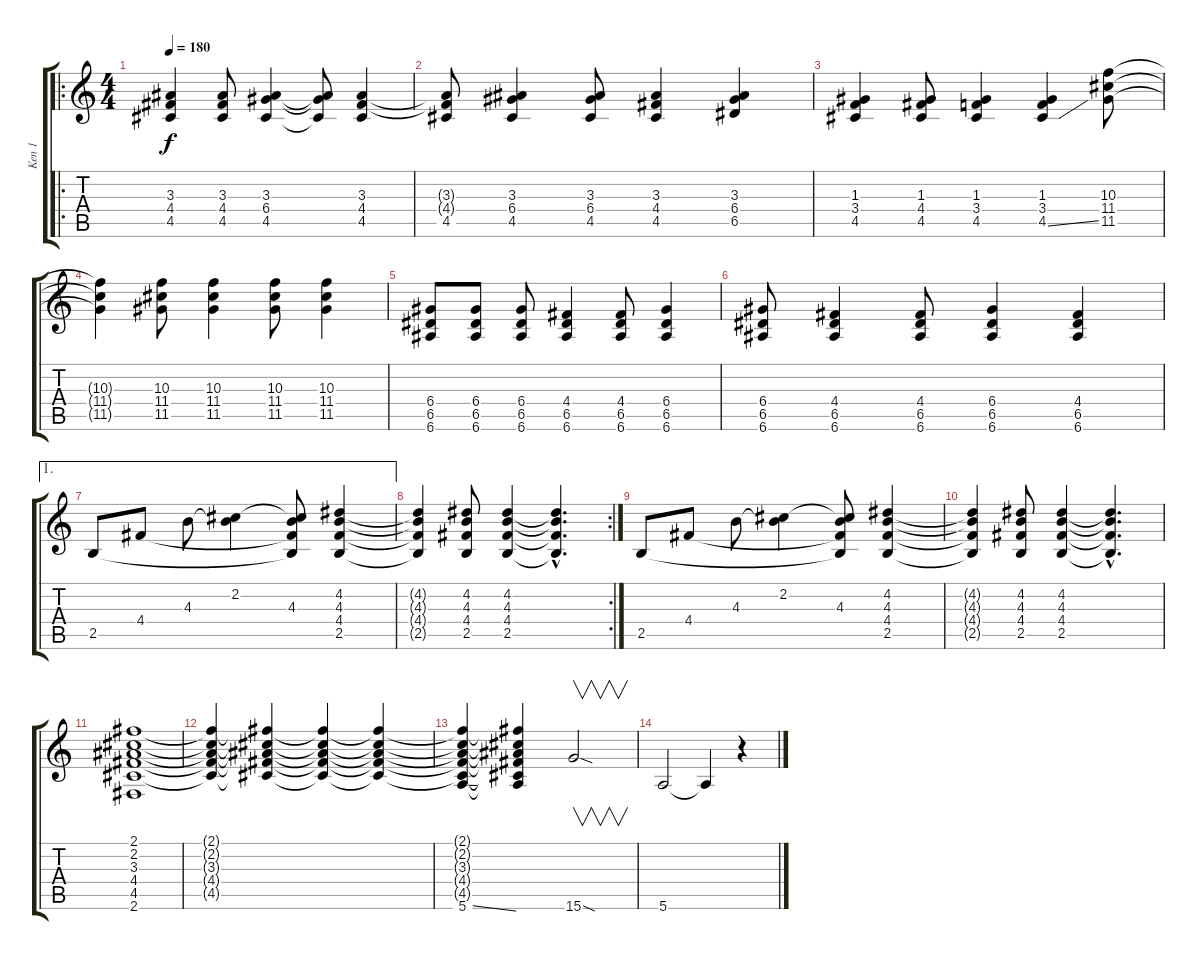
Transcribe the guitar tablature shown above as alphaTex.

\track ("Ken 1" "Ken 1") {instrument distortionguitar}
\staff {score tabs}
\tuning (E4 B3 G3 D3 A2 E2) {hide}
\ro
\ts (4 4)
\tempo 180
\clef g2
\ks c
(3.3 4.4 4.5).4{dy f} (3.3 4.4 4.5).8 (3.3 6.4 4.5).4 (3.3{t} 6.4{t} 4.5{t}).8 (3.3 4.4 4.5).4 |
(3.3{t} 4.4{t} 4.5).8 (3.3 6.4 4.5).4 (3.3 6.4 4.5).8 (3.3 4.4 4.5).4 (3.3 6.4 6.5).4 |
(1.3 3.4 4.5).4 (1.3 4.4 4.5).8 (1.3 3.4 4.5).4 (1.3 3.4 4.5{ss}).4 (10.3 11.4 11.5).8 |
(10.3{t} 11.4{t} 11.5{t}).4 (10.3 11.4 11.5).8 (10.3 11.4 11.5).4 (10.3 11.4 11.5).8 (10.3 11.4 11.5).4 |
(6.4 6.5 6.6).8 (6.4 6.5 6.6).8 (6.4 6.5 6.6).8 (4.4 6.5 6.6).4 (4.4 6.5 6.6).8 (6.4 6.5 6.6).4 |
(6.4 6.5 6.6).8 (4.4 6.5 6.6).4 (4.4 6.5 6.6).8 (6.4 6.5 6.6).4 (4.4 6.5 6.6).4 |
\ae 1
2.5.8 4.4.8 4.3.8 (2.2 4.3{t}).4 (2.2{t} 4.3 4.4{t} 2.5{t}).8 (4.2 4.3 4.4 2.5).4 |
\rc 2
(4.2{t} 4.3{t} 4.4{t} 2.5{t}).4 (4.2 4.3 4.4 2.5).8 (4.2 4.3 4.4 2.5).4 (4.2{hac t} 4.3{hac t} 4.4{hac t} 2.5{hac t}).4{d} |
2.5.8 4.4.8 4.3.8 (2.2 4.3{t}).4 (2.2{t} 4.3 4.4{t} 2.5{t}).8 (4.2 4.3 4.4 2.5).4 |
(4.2{t} 4.3{t} 4.4{t} 2.5{t}).4 (4.2 4.3 4.4 2.5).8 (4.2 4.3 4.4 2.5).4 (4.2{hac t} 4.3{hac t} 4.4{hac t} 2.5{hac t}).4{d} |
(2.1 2.2 3.3 4.4 4.5 2.6).1 |
(2.1{t} 2.2{t} 3.3{t} 4.4{t} 4.5{t}).4 (2.1{t} 2.2{t} 3.3{t} 4.4{t} 4.5{t}).4 (2.1{t} 2.2{t} 3.3{t} 4.4{t} 4.5{t}).4 (2.1{t} 2.2{t} 3.3{t} 4.4{t} 4.5{t}).4 |
(2.1{t} 2.2{t} 3.3{t} 4.4{t} 4.5{t} 5.6{ss}).4{instrument overdrivenguitar} (2.1{t} 2.2{t} 3.3{t} 4.4{t} 4.5{t} 5.6{t}).4 15.6{sod}.2{v} |
5.6.2 5.6{t}.4 r.4
